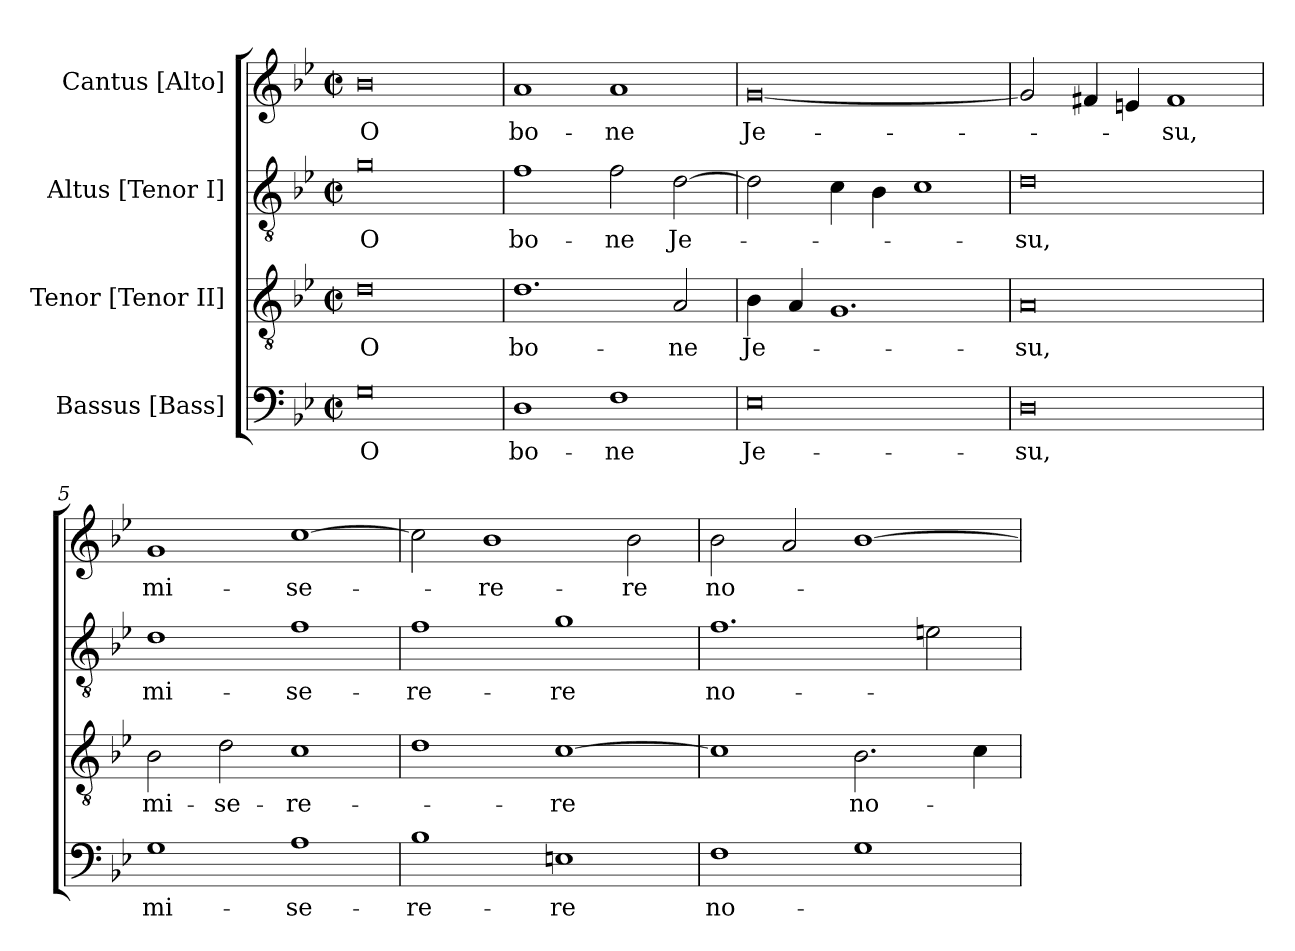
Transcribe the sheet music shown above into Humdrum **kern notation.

**kern	**text	**kern	**text	**kern	**text	**kern	**text
*part4	*part4	*part3	*part3	*part2	*part2	*part1	*part1
*staff4	*staff4	*staff3	*staff3	*staff2	*staff2	*staff1	*staff1
*I"Bassus [Bass]	*	*I"Tenor [Tenor II]	*	*I"Altus [Tenor I]	*	*I"Cantus [Alto]	*
*clefF4	*	*clefGv2	*	*clefGv2	*	*clefG2	*
*k[b-e-]	*	*k[b-e-]	*	*k[b-e-]	*	*k[b-e-]	*
*B-:	*	*B-:	*	*B-:	*	*B-:	*
*M2/2	*	*M2/2	*	*M2/2	*	*M2/2	*
*met(c|)	*	*met(c|)	*	*met(c|)	*	*met(c|)	*
=1	=1	=1	=1	=1	=1	=1	=1
!	!LO:LY:b:rj	!	!LO:LY:b:rj	!	!LO:LY:b:rj	!	!LO:LY:b:rj
0G	O	0d	O	0g	O	0b-	O
=2	=2	=2	=2	=2	=2	=2	=2
!	!LO:LY:b:rj	!	!LO:LY:b:rj	!	!LO:LY:b:rj	!	!LO:LY:b:rj
1D	bo-	1.d	bo-	1f	bo-	1a	bo-
!	!LO:LY:b:rj	!	!	!	!LO:LY:b:rj	!	!LO:LY:b:rj
1F	-ne	.	.	2f\	-ne	1a	-ne
!	!	!	!LO:LY:b:rj	!	!LO:LY:b:rj	!	!
.	.	2A/	-ne	[>2d\	Je-	.	.
=3	=3	=3	=3	=3	=3	=3	=3
!	!LO:LY:b:rj	!	!LO:LY:b:rj	!	!	!	!LO:LY:b:rj
0E-	Je-	4B-\	Je-	2d\]	.	[<0g	Je-
.	.	4A/	.	.	.	.	.
.	.	1.G	.	4c\	.	.	.
.	.	.	.	4B-\	.	.	.
.	.	.	.	1c	.	.	.
=4	=4	=4	=4	=4	=4	=4	=4
!	!LO:LY:b:rj	!	!LO:LY:b:rj	!	!LO:LY:b:rj	!	!
0D	-su,	0A	-su,	0d	-su,	2g/]	.
.	.	.	.	.	.	4f#X/	.
.	.	.	.	.	.	4en/	.
!	!	!	!	!	!	!	!LO:LY:b:rj
.	.	.	.	.	.	1f#	-su,
!!LO:LB:g=z
=5	=5	=5	=5	=5	=5	=5	=5
!	!LO:LY:b:rj	!	!LO:LY:b:rj	!	!LO:LY:b:rj	!	!LO:LY:b:rj
1G	mi-	2B-\	mi-	1d	mi-	1g	mi-
!	!	!	!LO:LY:b:rj	!	!	!	!
.	.	2d\	-se-	.	.	.	.
!	!LO:LY:b:rj	!	!LO:LY:b:rj	!	!LO:LY:b:rj	!	!LO:LY:b:rj
1A	-se-	1c	-re-	1f	-se-	[>1cc	-se-
=6	=6	=6	=6	=6	=6	=6	=6
!	!LO:LY:b:rj	!	!	!	!LO:LY:b:rj	!	!
1B-	-re-	1d	.	1f	-re-	2cc\]	.
!	!	!	!	!	!	!	!LO:LY:b:rj
.	.	.	.	.	.	1b-	-re-
!	!LO:LY:b:rj	!	!LO:LY:b:rj	!	!LO:LY:b:rj	!	!
1En	-re	[>1c	-re	1g	-re	.	.
!	!	!	!	!	!	!	!LO:LY:b:rj
.	.	.	.	.	.	2b-\	-re
=7	=7	=7	=7	=7	=7	=7	=7
!	!LO:LY:b:rj	!	!	!	!LO:LY:b:rj	!	!LO:LY:b:rj
1F	no-	1c]	.	1.f	no-	2b-\	no-
.	.	.	.	.	.	2a/	.
!	!	!	!LO:LY:b:rj	!	!	!	!
1G	.	2.B-\	no-	.	.	[>1b-	.
.	.	.	.	2en\	.	.	.
.	.	4c\	.	.	.	.	.
=	=	=	=	=	=	=	=
*-	*-	*-	*-	*-	*-	*-	*-
